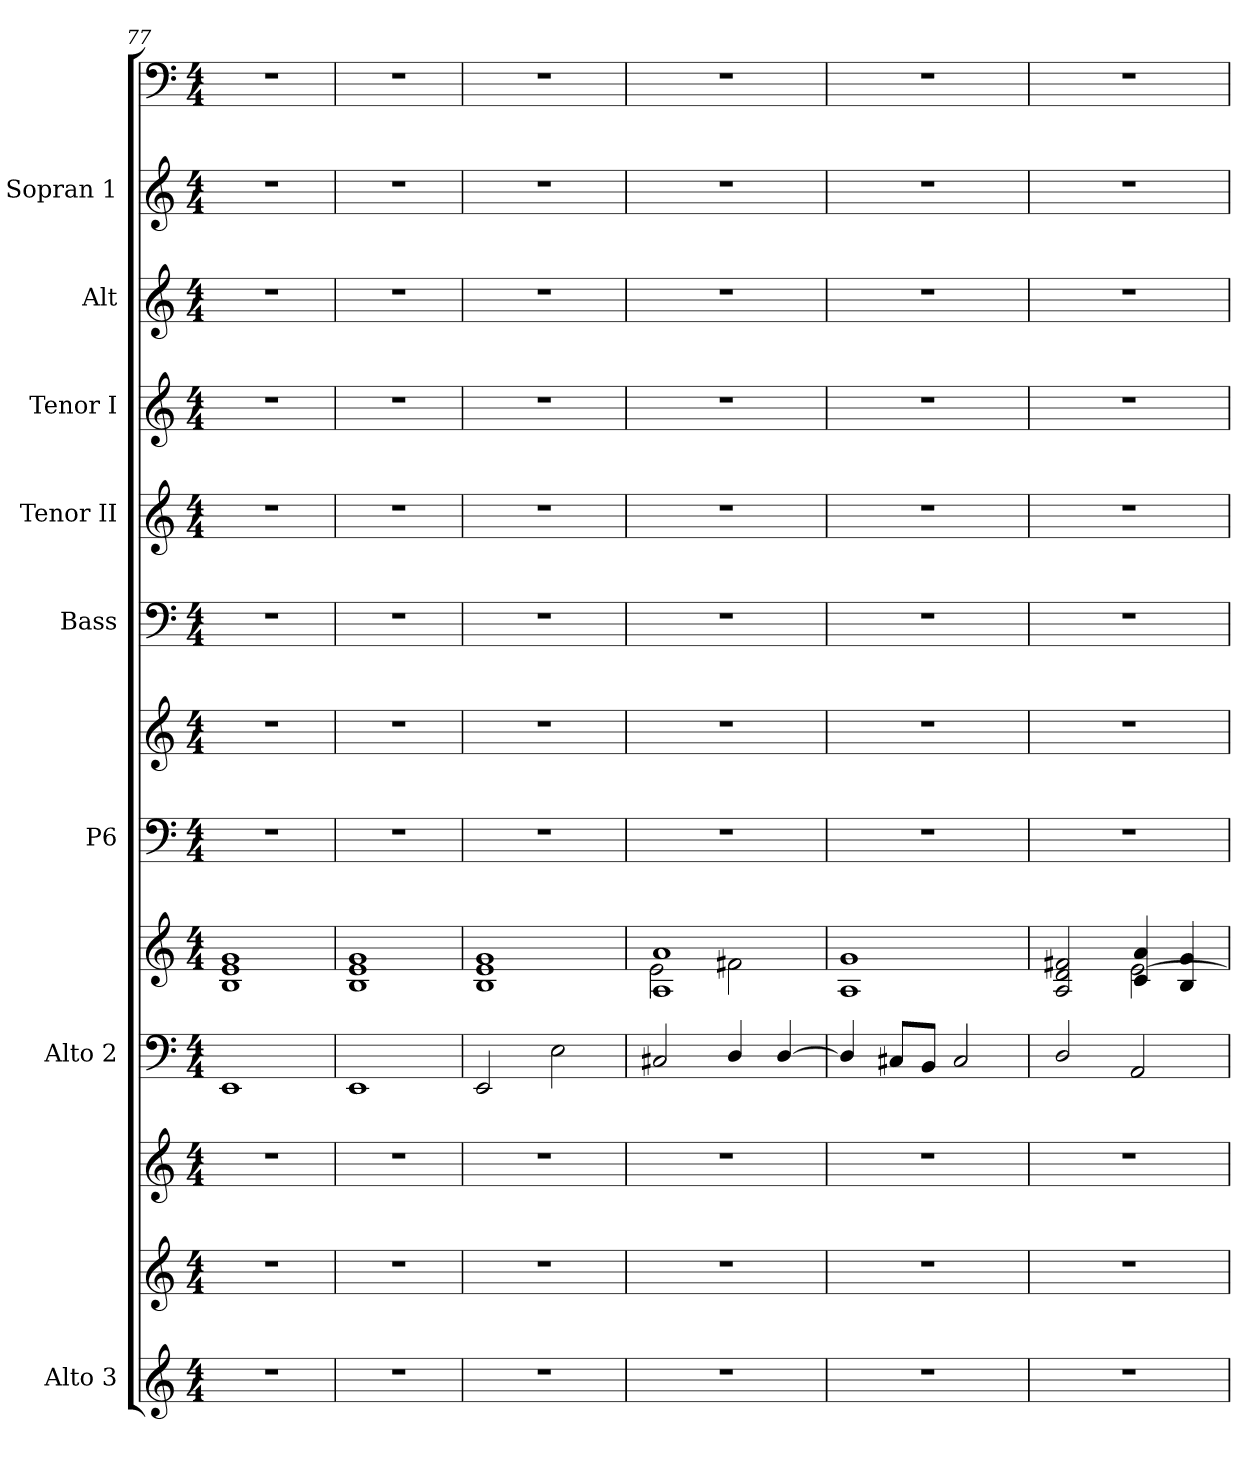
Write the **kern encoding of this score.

**kern	**kern	**kern	**kern	**kern	**kern	**kern	**kern	**kern	**kern	**kern	**kern	**kern
*part11	*part10	*part9	*part8	*part8	*part7	*part7	*part6	*part5	*part4	*part3	*part2	*part1
*staff13	*staff12	*staff11	*staff10	*staff9	*staff8	*staff7	*staff6	*staff5	*staff4	*staff3	*staff2	*staff1
*I"Alto 3	*	*	*I"Alto 2	*	*I"P6	*	*I"Bass	*I"Tenor II	*I"Tenor I	*I"Alt	*I"Sopran 1	*
*I'Alto 3	*	*	*I'Alto 2	*	*	*	*	*	*	*	*	*
!!LO:PB:g=z
*clefG2	*clefG2	*clefG2	*clefF4	*clefG2	*clefF4	*clefG2	*clefF4	*clefG2	*clefG2	*clefG2	*clefG2	*clefF4
*	*ITrd7c12	*ITrd7c12	*	*	*	*	*	*ITrd7c12	*ITrd7c12	*	*	*
*k[]	*k[]	*k[]	*k[]	*k[]	*k[]	*k[]	*k[]	*k[]	*k[]	*k[]	*k[]	*k[]
*C:	*C:	*C:	*C:	*C:	*C:	*C:	*C:	*C:	*C:	*C:	*C:	*C:
*M4/4	*M4/4	*M4/4	*M4/4	*M4/4	*M4/4	*M4/4	*M4/4	*M4/4	*M4/4	*M4/4	*M4/4	*M4/4
=77X2	=77X2	=77X2	=77X2	=77X2	=77X2	=77X2	=77X2	=77X2	=77X2	=77X2	=77X2	=77X2
*	*	*	*^	*^	*	*	*	*	*	*	*	*
*	*	*	*	*	*	*^	*	*	*	*	*	*	*	*
1r	1r	1r	1EE	1ryy	1ryy	1ryy	1B 1e 1g	1r	1r	1r	1r	1r	1r	1r	1r
=78	=78	=78	=78	=78	=78	=78	=78	=78	=78	=78	=78	=78	=78	=78	=78
1r	1r	1r	1EE	1ryy	1ryy	1ryy	1B 1e 1g	1r	1r	1r	1r	1r	1r	1r	1r
=79	=79	=79	=79	=79	=79	=79	=79	=79	=79	=79	=79	=79	=79	=79	=79
1r	1r	1r	2EE/	1ryy	1ryy	1ryy	1B 1e 1g	1r	1r	1r	1r	1r	1r	1r	1r
.	.	.	2E\	.	.	.	.	.	.	.	.	.	.	.	.
=80	=80	=80	=80	=80	=80	=80	=80	=80	=80	=80	=80	=80	=80	=80	=80
1r	1r	1r	2C#X/	1ryy	1ryy	1A 1a	2e\	1r	1r	1r	1r	1r	1r	1r	1r
.	.	.	4D/	.	.	.	2f#X\	.	.	.	.	.	.	.	.
.	.	.	[<4D/	.	.	.	.	.	.	.	.	.	.	.	.
=81	=81	=81	=81	=81	=81	=81	=81	=81	=81	=81	=81	=81	=81	=81	=81
1r	1r	1r	4D/]	1ryy	1ryy	1ryy	1A 1g	1r	1r	1r	1r	1r	1r	1r	1r
.	.	.	8C#X/L	.	.	.	.	.	.	.	.	.	.	.	.
.	.	.	8BB/J	.	.	.	.	.	.	.	.	.	.	.	.
.	.	.	2C#/	.	.	.	.	.	.	.	.	.	.	.	.
=82	=82	=82	=82	=82	=82	=82	=82	=82	=82	=82	=82	=82	=82	=82	=82
1r	1r	1r	2D/	1ryy	2ryy	1ryy	2A/ 2d/ 2f#X/	1r	1r	1r	1r	1r	1r	1r	1r
.	.	.	2AA/	.	[<2e\	.	4c/ 4a/	.	.	.	.	.	.	.	.
.	.	.	.	.	.	.	4B/ 4g/	.	.	.	.	.	.	.	.
*	*	*	*v	*v	*	*	*	*	*	*	*	*	*	*	*
*	*	*	*	*v	*v	*v	*	*	*	*	*	*	*	*
=	=	=	=	=	=	=	=	=	=	=	=	=
*-	*-	*-	*-	*-	*-	*-	*-	*-	*-	*-	*-	*-
